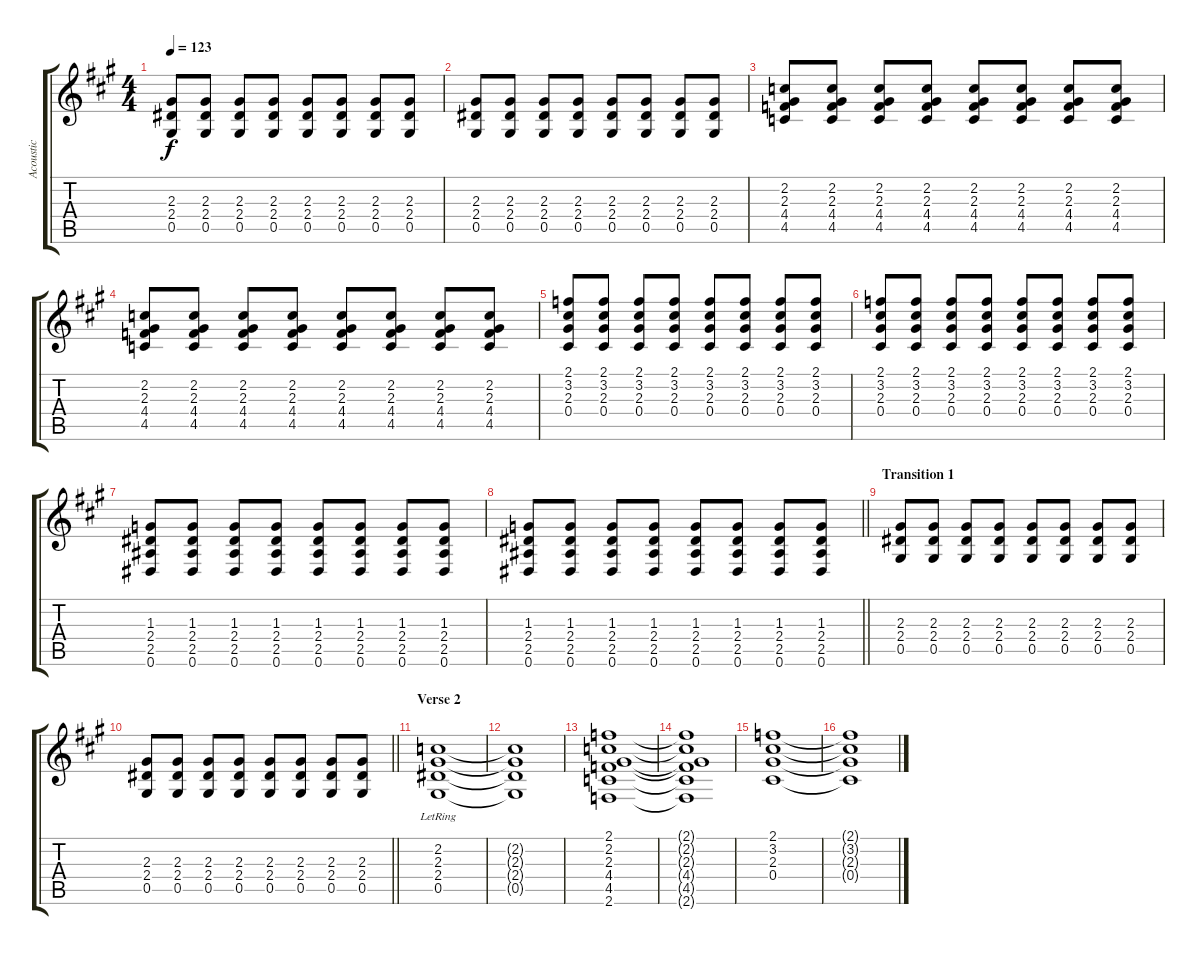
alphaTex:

\track ("Acoustic" "Acoustic") {instrument acousticguitarsteel}
\staff {score tabs}
\tuning (Eb4 Bb3 Gb3 Db3 Ab2 Eb2) {hide}
\ts (4 4)
\tempo 123
\clef g2
\ks a
(2.3 2.4 0.5).8{dy f} (2.3 2.4 0.5).8 (2.3 2.4 0.5).8 (2.3 2.4 0.5).8 (2.3 2.4 0.5).8 (2.3 2.4 0.5).8 (2.3 2.4 0.5).8 (2.3 2.4 0.5).8 |
(2.3 2.4 0.5).8 (2.3 2.4 0.5).8 (2.3 2.4 0.5).8 (2.3 2.4 0.5).8 (2.3 2.4 0.5).8 (2.3 2.4 0.5).8 (2.3 2.4 0.5).8 (2.3 2.4 0.5).8 |
(2.2 2.3 4.4 4.5).8 (2.2 2.3 4.4 4.5).8 (2.2 2.3 4.4 4.5).8 (2.2 2.3 4.4 4.5).8 (2.2 2.3 4.4 4.5).8 (2.2 2.3 4.4 4.5).8 (2.2 2.3 4.4 4.5).8 (2.2 2.3 4.4 4.5).8 |
(2.2 2.3 4.4 4.5).8 (2.2 2.3 4.4 4.5).8 (2.2 2.3 4.4 4.5).8 (2.2 2.3 4.4 4.5).8 (2.2 2.3 4.4 4.5).8 (2.2 2.3 4.4 4.5).8 (2.2 2.3 4.4 4.5).8 (2.2 2.3 4.4 4.5).8 |
(2.1 3.2 2.3 0.4).8 (2.1 3.2 2.3 0.4).8 (2.1 3.2 2.3 0.4).8 (2.1 3.2 2.3 0.4).8 (2.1 3.2 2.3 0.4).8 (2.1 3.2 2.3 0.4).8 (2.1 3.2 2.3 0.4).8 (2.1 3.2 2.3 0.4).8 |
(2.1 3.2 2.3 0.4).8 (2.1 3.2 2.3 0.4).8 (2.1 3.2 2.3 0.4).8 (2.1 3.2 2.3 0.4).8 (2.1 3.2 2.3 0.4).8 (2.1 3.2 2.3 0.4).8 (2.1 3.2 2.3 0.4).8 (2.1 3.2 2.3 0.4).8 |
(1.3 2.4 2.5 0.6).8 (1.3 2.4 2.5 0.6).8 (1.3 2.4 2.5 0.6).8 (1.3 2.4 2.5 0.6).8 (1.3 2.4 2.5 0.6).8 (1.3 2.4 2.5 0.6).8 (1.3 2.4 2.5 0.6).8 (1.3 2.4 2.5 0.6).8 |
\barLineRight lightlight
(1.3 2.4 2.5 0.6).8 (1.3 2.4 2.5 0.6).8 (1.3 2.4 2.5 0.6).8 (1.3 2.4 2.5 0.6).8 (1.3 2.4 2.5 0.6).8 (1.3 2.4 2.5 0.6).8 (1.3 2.4 2.5 0.6).8 (1.3 2.4 2.5 0.6).8 |
\section ("" "Transition 1")
(2.3 2.4 0.5).8 (2.3 2.4 0.5).8 (2.3 2.4 0.5).8 (2.3 2.4 0.5).8 (2.3 2.4 0.5).8 (2.3 2.4 0.5).8 (2.3 2.4 0.5).8 (2.3 2.4 0.5).8 |
\barLineRight lightlight
(2.3 2.4 0.5).8 (2.3 2.4 0.5).8 (2.3 2.4 0.5).8 (2.3 2.4 0.5).8 (2.3 2.4 0.5).8 (2.3 2.4 0.5).8 (2.3 2.4 0.5).8 (2.3 2.4 0.5).8 |
\section ("" "Verse 2")
(2.2 2.3 2.4 0.5{lr}).1 |
(2.2{t} 2.3{t} 2.4{t} 0.5{t}).1 |
(2.1 2.2 2.3 4.4 4.5 2.6).1 |
(2.1{t} 2.2{t} 2.3{t} 4.4{t} 4.5{t} 2.6{t}).1 |
(2.1 3.2 2.3 0.4).1 |
(2.1{t} 3.2{t} 2.3{t} 0.4{t}).1
